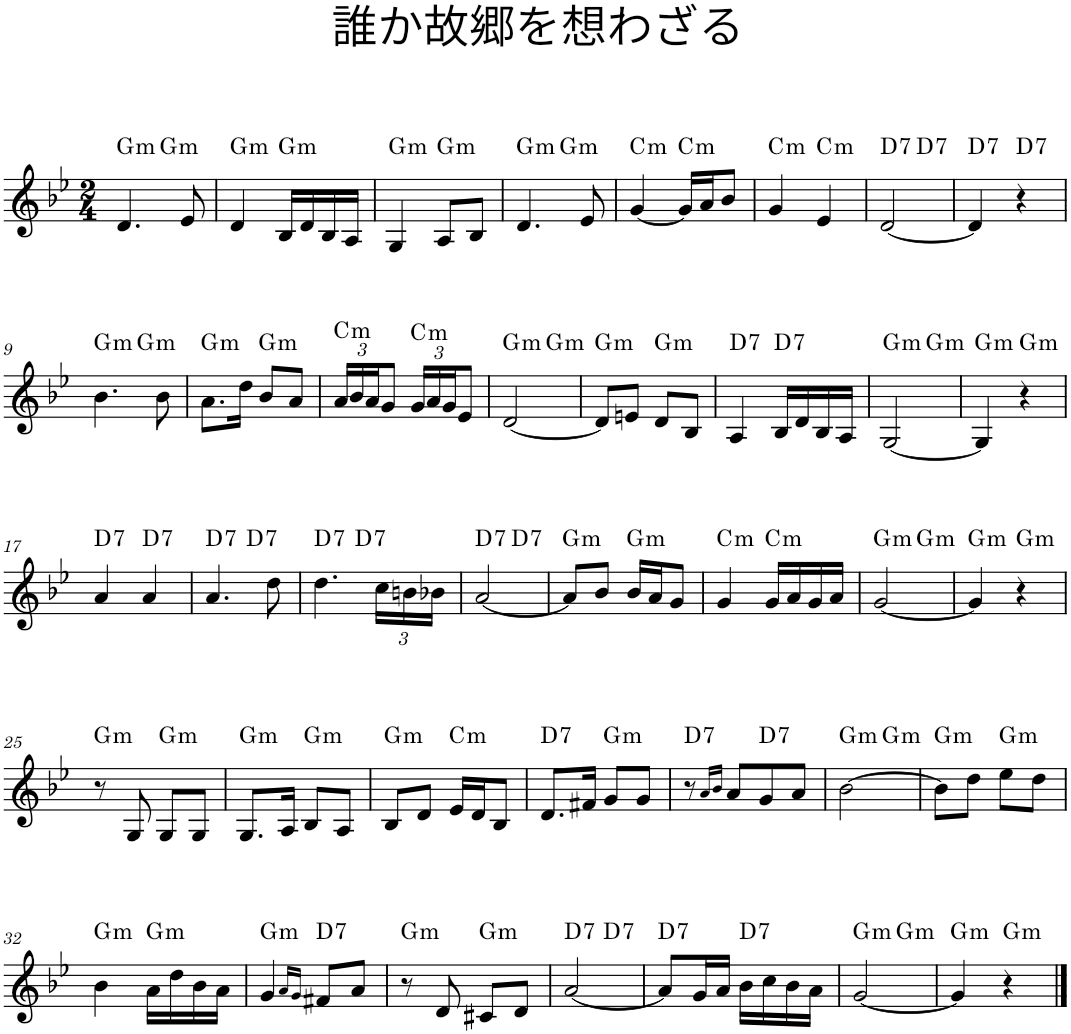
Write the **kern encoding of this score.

**kern	**harte
*part1	*part1
*staff1	*
*I"Piano	*
*I'Pno.	*
*clefG2	*
*k[b-e-]	*
*M2/4	*
=1	=1
!	!LO:H:kt=m
*^	*
4.d/	4ryy	G:min
!	!	!LO:H:kt=m
.	4ryy	G:min
8e-/	.	.
=2	=2	=2
!	!	!LO:H:kt=m
*v	*v	*
4d/	G:min
!	!LO:H:kt=m
16B-/LL	G:min
16d/	.
16B-/	.
16A/JJ	.
=3	=3
!	!LO:H:kt=m
4G/	G:min
!	!LO:H:kt=m
8A/L	G:min
8B-/J	.
=4	=4
!	!LO:H:kt=m
*^	*
4.d/	4ryy	G:min
!	!	!LO:H:kt=m
.	4ryy	G:min
8e-/	.	.
=5	=5	=5
!	!	!LO:H:kt=m
*v	*v	*
[<4g/	C:min
!	!LO:H:kt=m
16g/LL]	C:min
16a/J	.
8b-/J	.
=6	=6
!	!LO:H:kt=m
4g/	C:min
!	!LO:H:kt=m
4e-/	C:min
=7	=7
!	!LO:H:kt=7
*^	*
[<2d/	4ryy	D:7
!	!	!LO:H:kt=7
.	4ryy	D:7
=8	=8	=8
!	!	!LO:H:kt=7
*v	*v	*
4d/]	D:7
!	!LO:H:kt=7
4r	D:7
!!LO:LB:g=z
=9	=9
!	!LO:H:kt=m
*^	*
4.b-\	4ryy	G:min
!	!	!LO:H:kt=m
.	4ryy	G:min
8b-\	.	.
=10	=10	=10
!	!	!LO:H:kt=m
*v	*v	*
8.a\L	G:min
16dd\Jk	.
!	!LO:H:kt=m
8b-/L	G:min
8a/J	.
=11	=11
*Xbrackettup	*
!	!LO:H:kt=m
24a/LL	C:min
24b-/	.
24a/J	.
8g/J	.
!	!LO:H:kt=m
24g/LL	C:min
24a/	.
24g/J	.
8e-/J	.
=12	=12
!	!LO:H:kt=m
*^	*
[<2d/	4ryy	G:min
!	!	!LO:H:kt=m
.	4ryy	G:min
=13	=13	=13
!	!	!LO:H:kt=m
*v	*v	*
8d/L]	G:min
8en/J	.
!	!LO:H:kt=m
8d/L	G:min
8B-/J	.
=14	=14
!	!LO:H:kt=7
4A/	D:7
!	!LO:H:kt=7
16B-/LL	D:7
16d/	.
16B-/	.
16A/JJ	.
=15	=15
!	!LO:H:kt=m
*^	*
[<2G/	4ryy	G:min
!	!	!LO:H:kt=m
.	4ryy	G:min
=16	=16	=16
!	!	!LO:H:kt=m
*v	*v	*
4G/]	G:min
!	!LO:H:kt=m
4r	G:min
!!LO:LB:g=z
=17	=17
!	!LO:H:kt=7
4a/	D:7
!	!LO:H:kt=7
4a/	D:7
=18	=18
!	!LO:H:kt=7
*^	*
4.a/	4ryy	D:7
!	!	!LO:H:kt=7
.	4ryy	D:7
8dd\	.	.
=19	=19	=19
!	!	!LO:H:kt=7
4.dd\	4ryy	D:7
!	!	!LO:H:kt=7
.	4ryy	D:7
24cc\LL	.	.
24bn\	.	.
24b-X\JJ	.	.
=20	=20	=20
!	!	!LO:H:kt=7
[<2a/	4ryy	D:7
!	!	!LO:H:kt=7
.	4ryy	D:7
=21	=21	=21
!	!	!LO:H:kt=m
*v	*v	*
8a/L]	G:min
8b-/J	.
!	!LO:H:kt=m
16b-/LL	G:min
16a/J	.
8g/J	.
=22	=22
!	!LO:H:kt=m
4g/	C:min
!	!LO:H:kt=m
16g/LL	C:min
16a/	.
16g/	.
16a/JJ	.
=23	=23
!	!LO:H:kt=m
*^	*
[<2g/	4ryy	G:min
!	!	!LO:H:kt=m
.	4ryy	G:min
=24	=24	=24
!	!	!LO:H:kt=m
*v	*v	*
4g/]	G:min
!	!LO:H:kt=m
4r	G:min
!!LO:LB:g=z
=25	=25
!	!LO:H:kt=m
8r	G:min
8G/	.
!	!LO:H:kt=m
8G/L	G:min
8G/J	.
=26	=26
!	!LO:H:kt=m
8.G/L	G:min
16A/Jk	.
!	!LO:H:kt=m
8B-/L	G:min
8A/J	.
=27	=27
!	!LO:H:kt=m
8B-/L	G:min
8d/J	.
!	!LO:H:kt=m
16e-/LL	C:min
16d/J	.
8B-/J	.
=28	=28
!	!LO:H:kt=7
8.d/L	D:7
16f#X/Jk	.
!	!LO:H:kt=m
8g/L	G:min
8g/J	.
=29	=29
!	!LO:H:kt=7
8r	D:7
16qa/LL	.
16qb-/JJ	.
8a/L	.
!	!LO:H:kt=7
8g/	D:7
8a/J	.
=30	=30
!	!LO:H:kt=m
*^	*
[>2b-\	4ryy	G:min
!	!	!LO:H:kt=m
.	4ryy	G:min
=31	=31	=31
!	!	!LO:H:kt=m
*v	*v	*
8b-\L]	G:min
8dd\J	.
!	!LO:H:kt=m
8ee-\L	G:min
8dd\J	.
!!LO:LB:g=z
=32	=32
!	!LO:H:kt=m
4b-\	G:min
!	!LO:H:kt=m
16a\LL	G:min
16dd\	.
16b-\	.
16a\JJ	.
=33	=33
!	!LO:H:kt=m
4g/	G:min
16qa/LL	.
16qg/JJ	.
!	!LO:H:kt=7
8f#X/L	D:7
8a/J	.
=34	=34
!	!LO:H:kt=m
8r	G:min
8d/	.
!	!LO:H:kt=m
8c#X/L	G:min
8d/J	.
=35	=35
!	!LO:H:kt=7
*^	*
[<2a/	4ryy	D:7
!	!	!LO:H:kt=7
.	4ryy	D:7
=36	=36	=36
!	!	!LO:H:kt=7
*v	*v	*
8a/L]	D:7
16g/L	.
16a/JJ	.
!	!LO:H:kt=7
16b-\LL	D:7
16cc\	.
16b-\	.
16a\JJ	.
=37	=37
!	!LO:H:kt=m
*^	*
[<2g/	4ryy	G:min
!	!	!LO:H:kt=m
.	4ryy	G:min
=38	=38	=38
!	!	!LO:H:kt=m
*v	*v	*
4g/]	G:min
!	!LO:H:kt=m
4r	G:min
==	==
*-	*-
